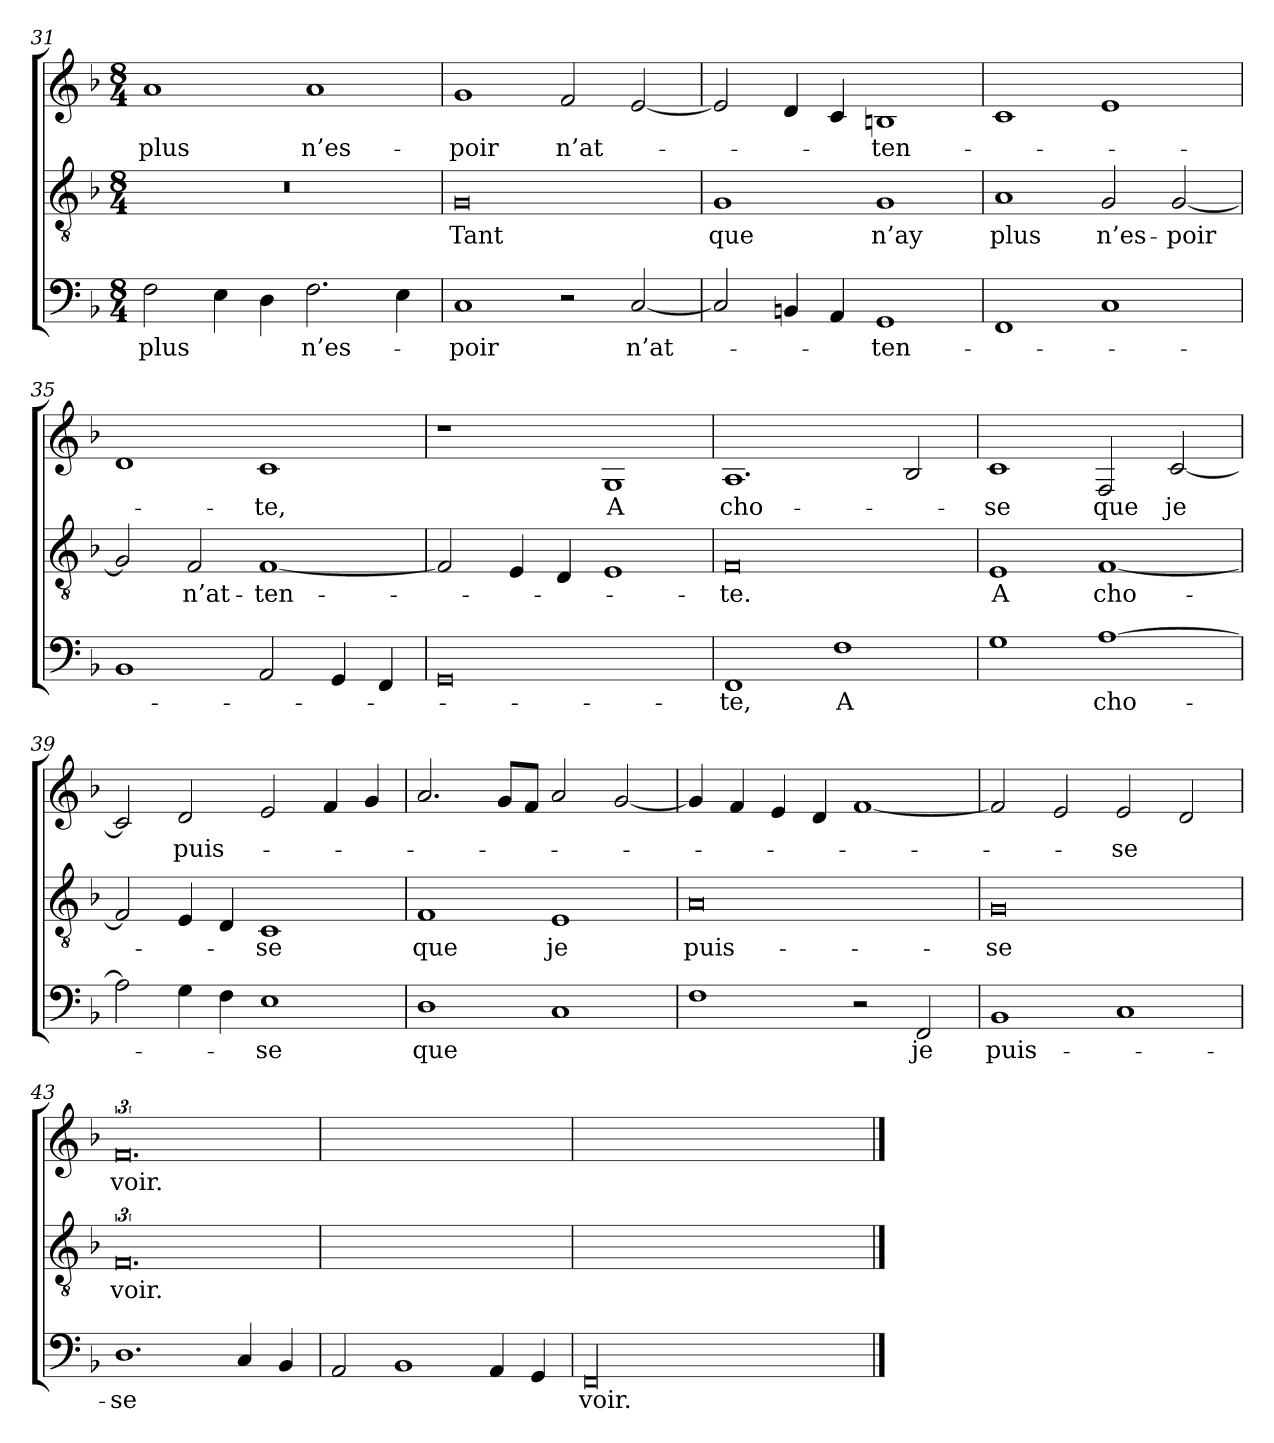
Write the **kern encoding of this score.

**kern	**text	**kern	**text	**kern	**text
*part3	*part3	*part2	*part2	*part1	*part1
*staff3	*staff3	*staff2	*staff2	*staff1	*staff1
*clefF4	*	*clefGv2	*	*clefG2	*
*	*	*ITrd7c12	*	*	*
*k[b-]	*	*k[b-]	*	*k[b-]	*
*M8/4	*	*M8/4	*	*M8/4	*
=31	=31	=31	=31	=31	=31
2F	plus	0r	.	1a	plus
4E	.	.	.	.	.
4D	.	.	.	.	.
2.F	n’es-	.	.	1a	n’es-
4E	.	.	.	.	.
=32	=32	=32	=32	=32	=32
1C	-poir	0GG	Tant	1g	-poir
2r	.	.	.	2f	n’at-
[2C	n’at-	.	.	[2e	.
=33	=33	=33	=33	=33	=33
2C]	.	1GG	que	2e]	.
4BBn	.	.	.	4d	.
4AA	.	.	.	4c	.
1GG	-ten-	1GG	n’ay	1Bn	-ten-
=34	=34	=34	=34	=34	=34
1FF	.	1AA	plus	1c	.
1C	.	2GG	n’es-	1e	.
.	.	[2GG	-poir	.	.
!!LO:LB:g=z
=35	=35	=35	=35	=35	=35
1BB-	.	2GG]	.	1d	.
.	.	2FF	n’at-	.	.
2AA	.	[1FF	-ten-	1c	-te,
4GG	.	.	.	.	.
4FF	.	.	.	.	.
=36	=36	=36	=36	=36	=36
0GG	.	2FF]	.	1r	.
.	.	4EE	.	.	.
.	.	4DD	.	.	.
.	.	1EE	.	1G	A
=37	=37	=37	=37	=37	=37
1FF	-te,	0FF	-te.	1.A	cho-
1F	A	.	.	.	.
.	.	.	.	2B-	.
=38	=38	=38	=38	=38	=38
1G	.	1EE	A	1c	-se
[1A	cho-	[1FF	cho-	2F	que
.	.	.	.	[2c	je
=39	=39	=39	=39	=39	=39
2A]	.	2FF]	.	2c]	.
4G	.	4EE	.	2d	puis-
4F	.	4DD	.	.	.
1E	-se	1CC	-se	2e	.
.	.	.	.	4f	.
.	.	.	.	4g	.
!!LO:LB:g=z
=40	=40	=40	=40	=40	=40
1D	que	1FF	que	2.a	.
.	.	.	.	8gL	.
.	.	.	.	8fJ	.
1C	.	1EE	je	2a	.
.	.	.	.	[2g	.
=41	=41	=41	=41	=41	=41
1F	.	0AA	puis-	4g]	.
.	.	.	.	4f	.
.	.	.	.	4e	.
.	.	.	.	4d	.
2r	.	.	.	[1f	.
2FF	je	.	.	.	.
=42	=42	=42	=42	=42	=42
1BB-	puis-	0GG	-se	2f]	.
.	.	.	.	2e	.
1C	.	.	.	2e	-se
.	.	.	.	2d	.
=43	=43	=43	=43	=43	=43
1.D	-se	3%4.FF	voir.	3%4.f	voir.
4C	.	.	.	.	.
4BB-	.	.	.	.	.
=44	=44	=44	=44	=44	=44
2AA	.	0ryy	.	0ryy	.
1BB-	.	.	.	.	.
4AA	.	.	.	.	.
4GG	.	.	.	.	.
=45	=45	=45	=45	=45	=45
00FF	voir.	0ryy	.	0ryy	.
.	.	0ryy	.	0ryy	.
==	==	==	==	==	==
*-	*-	*-	*-	*-	*-
